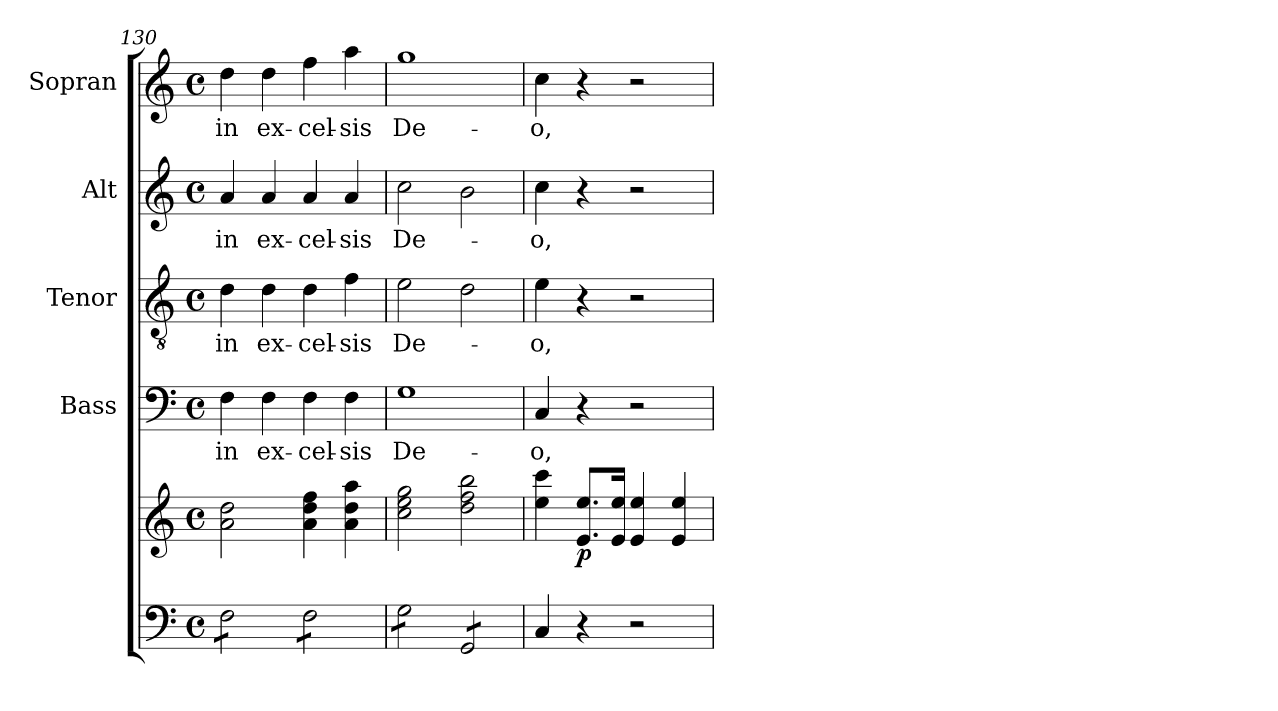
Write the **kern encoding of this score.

**kern	**kern	**dynam	**kern	**text	**kern	**text	**kern	**text	**kern	**text
*part5	*part5	*part5	*part4	*part4	*part3	*part3	*part2	*part2	*part1	*part1
*staff6	*staff5	*staff5/6	*staff4	*staff4	*staff3	*staff3	*staff2	*staff2	*staff1	*staff1
*	*	*	*I"Bass	*	*I"Tenor	*	*I"Alt	*	*I"Sopran	*
*	*	*	*I'B.	*	*I'T.	*	*I'A.	*	*I'S.	*
*clefF4	*clefG2	*	*clefF4	*	*clefGv2	*	*clefG2	*	*clefG2	*
*k[]	*k[]	*	*k[]	*	*k[]	*	*k[]	*	*k[]	*
*C:	*C:	*	*C:	*	*C:	*	*C:	*	*C:	*
*M4/4	*M4/4	*	*M4/4	*	*M4/4	*	*M4/4	*	*M4/4	*
*met(c)	*met(c)	*	*met(c)	*	*met(c)	*	*met(c)	*	*met(c)	*
=130	=130	=130	=130	=130	=130	=130	=130	=130	=130	=130
!	!	!	!	!LO:LY:b	!	!LO:LY:b	!	!LO:LY:b	!	!LO:LY:b
*tremolo	*	*	*	*	*	*	*	*	*	*
8F\L	2a\ 2dd\	.	4F\	in	4d\	in	4a/	in	4dd\	in
8F\	.	.	.	.	.	.	.	.	.	.
!	!	!	!	!LO:LY:b	!	!LO:LY:b	!	!LO:LY:b	!	!LO:LY:b
8F\	.	.	4F\	ex-	4d\	ex-	4a/	ex-	4dd\	ex-
8F\J	.	.	.	.	.	.	.	.	.	.
!	!	!	!	!LO:LY:b	!	!LO:LY:b	!	!LO:LY:b	!	!LO:LY:b
8F\L	4a\ 4dd\ 4ff\	.	4F\	-cel-	4d\	-cel-	4a/	-cel-	4ff\	-cel-
8F\	.	.	.	.	.	.	.	.	.	.
!	!	!	!	!LO:LY:b	!	!LO:LY:b	!	!LO:LY:b	!	!LO:LY:b
8F\	4a\ 4dd\ 4aa\	.	4F\	-sis	4f\	-sis	4a/	-sis	4aa\	-sis
8F\J	.	.	.	.	.	.	.	.	.	.
=131	=131	=131	=131	=131	=131	=131	=131	=131	=131	=131
!	!	!	!	!LO:LY:b	!	!LO:LY:b	!	!LO:LY:b	!	!LO:LY:b
8G\L	2cc\ 2ee\ 2gg\	.	1G	De-	2e\	De-	2cc\	De-	1gg	De-
8G\	.	.	.	.	.	.	.	.	.	.
8G\	.	.	.	.	.	.	.	.	.	.
8G\J	.	.	.	.	.	.	.	.	.	.
8GG/L	2dd\ 2ff\ 2bb\	.	.	.	2d\	.	2b\	.	.	.
8GG/	.	.	.	.	.	.	.	.	.	.
8GG/	.	.	.	.	.	.	.	.	.	.
8GG/J	.	.	.	.	.	.	.	.	.	.
*Xtremolo	*	*	*	*	*	*	*	*	*	*
=132	=132	=132	=132	=132	=132	=132	=132	=132	=132	=132
!	!	!	!	!LO:LY:b	!	!LO:LY:b	!	!LO:LY:b	!	!LO:LY:b
4C/	4ee\ 4ccc\	.	4C/	-o,	4e\	-o,	4cc\	-o,	4cc\	-o,
!	!	!LO:DY:b	!	!	!	!	!	!	!	!
4r	8.e/ 8.ee/L	p	4r	.	4r	.	4r	.	4r	.
.	16e/ 16ee/Jk	.	.	.	.	.	.	.	.	.
2r	4e/ 4ee/	.	2r	.	2r	.	2r	.	2r	.
.	4e/ 4ee/	.	.	.	.	.	.	.	.	.
=	=	=	=	=	=	=	=	=	=	=
*-	*-	*-	*-	*-	*-	*-	*-	*-	*-	*-
